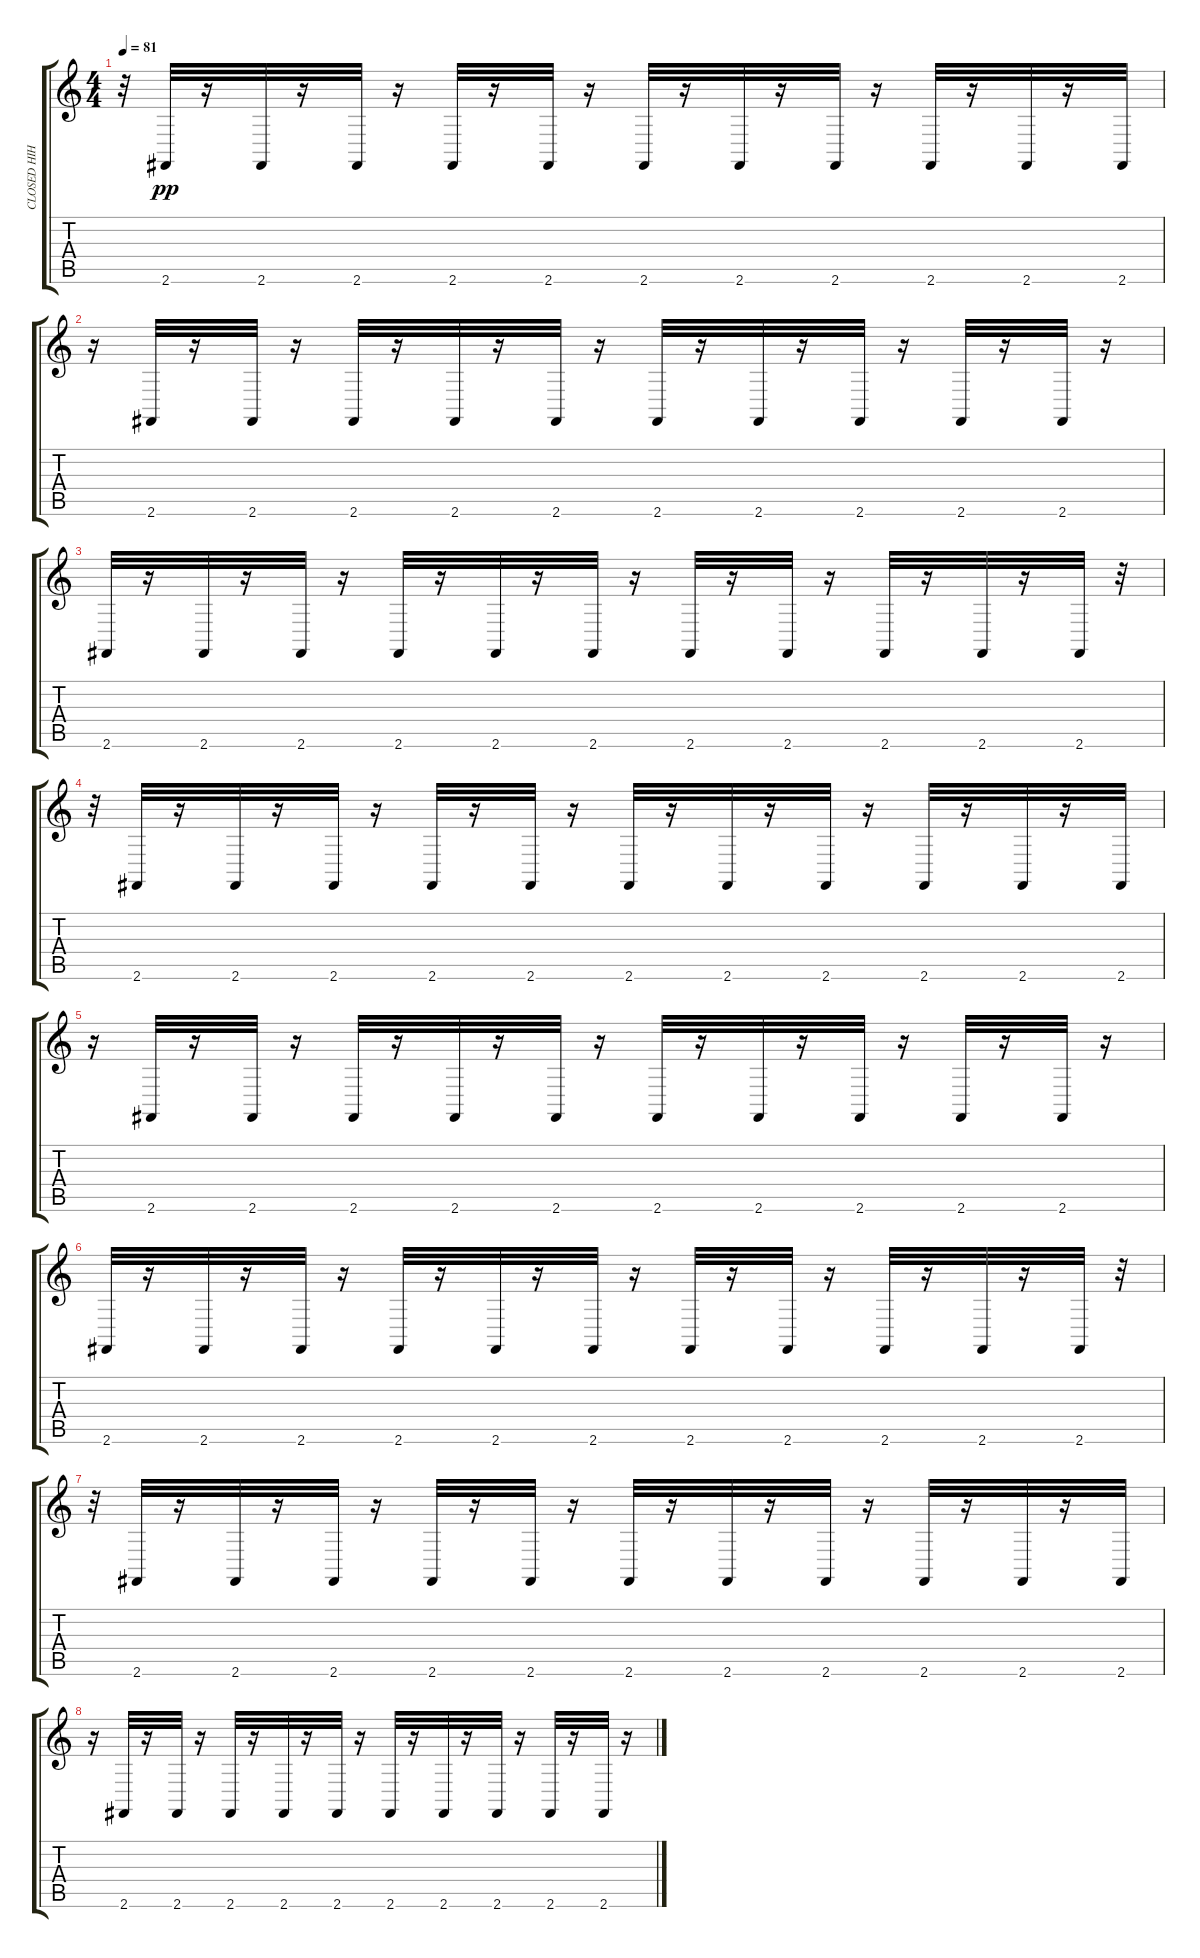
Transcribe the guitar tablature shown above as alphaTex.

\track ("CLOSED HIHAT." "CLOSED HIH") {instrument acousticgrandpiano}
\staff {score tabs}
\tuning (E4 B3 G3 D3 A2 E2) {hide}
\ts (4 4)
\tempo 81
\clef g2
\ks c
r.32{dy pp} 2.6.32 r.16 2.6.32 r.16 2.6.32 r.16 2.6.32 r.16 2.6.32 r.16 2.6.32 r.16 2.6.32 r.16 2.6.32 r.16 2.6.32 r.16 2.6.32 r.16 2.6.32 |
r.16 2.6.32 r.16 2.6.32 r.16 2.6.32 r.16 2.6.32 r.16 2.6.32 r.16 2.6.32 r.16 2.6.32 r.16 2.6.32 r.16 2.6.32 r.16 2.6.32 r.16 |
2.6.32 r.16 2.6.32 r.16 2.6.32 r.16 2.6.32 r.16 2.6.32 r.16 2.6.32 r.16 2.6.32 r.16 2.6.32 r.16 2.6.32 r.16 2.6.32 r.16 2.6.32 r.32 |
r.32 2.6.32 r.16 2.6.32 r.16 2.6.32 r.16 2.6.32 r.16 2.6.32 r.16 2.6.32 r.16 2.6.32 r.16 2.6.32 r.16 2.6.32 r.16 2.6.32 r.16 2.6.32 |
r.16 2.6.32 r.16 2.6.32 r.16 2.6.32 r.16 2.6.32 r.16 2.6.32 r.16 2.6.32 r.16 2.6.32 r.16 2.6.32 r.16 2.6.32 r.16 2.6.32 r.16 |
2.6.32 r.16 2.6.32 r.16 2.6.32 r.16 2.6.32 r.16 2.6.32 r.16 2.6.32 r.16 2.6.32 r.16 2.6.32 r.16 2.6.32 r.16 2.6.32 r.16 2.6.32 r.32 |
r.32 2.6.32 r.16 2.6.32 r.16 2.6.32 r.16 2.6.32 r.16 2.6.32 r.16 2.6.32 r.16 2.6.32 r.16 2.6.32 r.16 2.6.32 r.16 2.6.32 r.16 2.6.32 |
r.16 2.6.32 r.16 2.6.32 r.16 2.6.32 r.16 2.6.32 r.16 2.6.32 r.16 2.6.32 r.16 2.6.32 r.16 2.6.32 r.16 2.6.32 r.16 2.6.32 r.16
